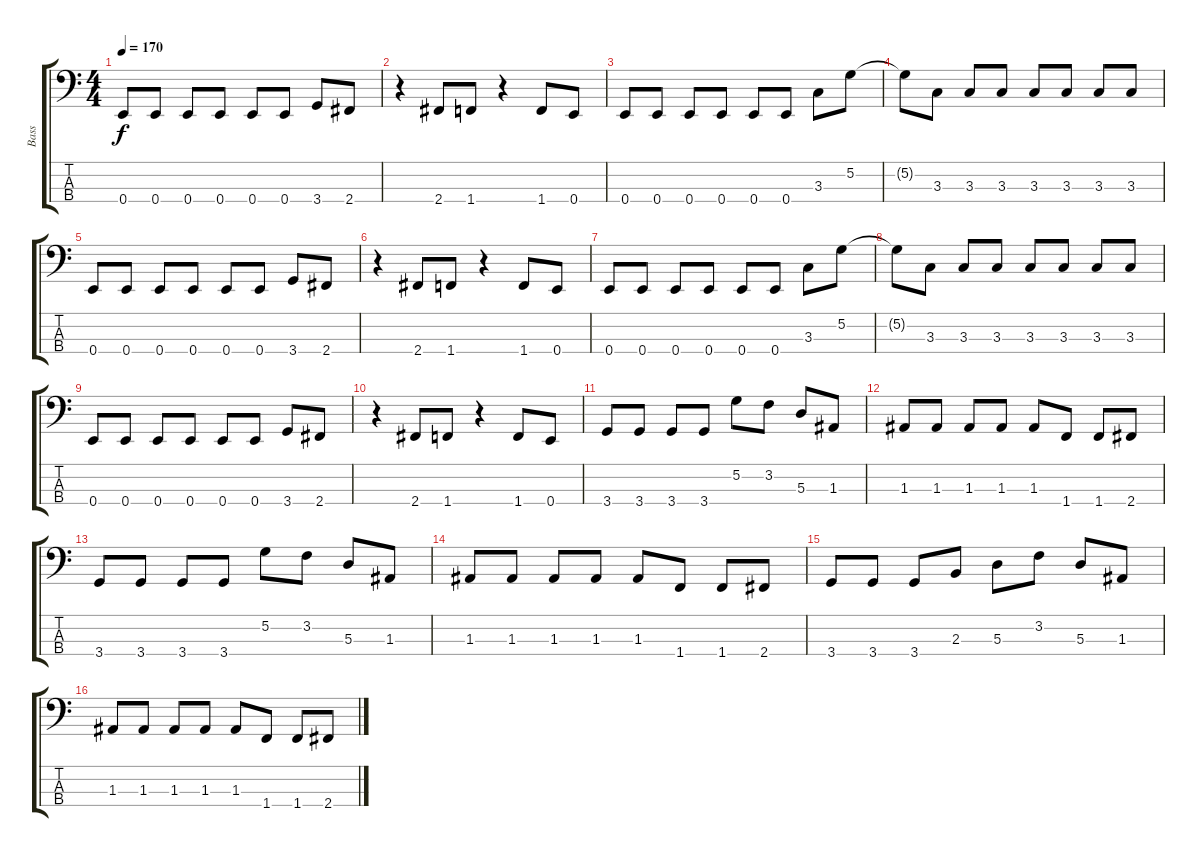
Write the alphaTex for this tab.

\track ("Bass" "Bass") {instrument electricbasspick}
\staff {score tabs}
\tuning (G2 D2 A1 E1) {hide}
\ts (4 4)
\tempo 170
\clef f4
\ks c
0.4.8{dy f} 0.4.8 0.4.8 0.4.8 0.4.8 0.4.8 3.4.8 2.4.8 |
r.4 2.4.8 1.4.8 r.4 1.4.8 0.4.8 |
0.4.8 0.4.8 0.4.8 0.4.8 0.4.8 0.4.8 3.3.8 5.2.8 |
5.2{t}.8 3.3.8 3.3.8 3.3.8 3.3.8 3.3.8 3.3.8 3.3.8 |
0.4.8 0.4.8 0.4.8 0.4.8 0.4.8 0.4.8 3.4.8 2.4.8 |
r.4 2.4.8 1.4.8 r.4 1.4.8 0.4.8 |
0.4.8 0.4.8 0.4.8 0.4.8 0.4.8 0.4.8 3.3.8 5.2.8 |
5.2{t}.8 3.3.8 3.3.8 3.3.8 3.3.8 3.3.8 3.3.8 3.3.8 |
0.4.8 0.4.8 0.4.8 0.4.8 0.4.8 0.4.8 3.4.8 2.4.8 |
r.4 2.4.8 1.4.8 r.4 1.4.8 0.4.8 |
3.4.8 3.4.8 3.4.8 3.4.8 5.2.8 3.2.8 5.3.8 1.3.8 |
1.3.8 1.3.8 1.3.8 1.3.8 1.3.8 1.4.8 1.4.8 2.4.8 |
3.4.8 3.4.8 3.4.8 3.4.8 5.2.8 3.2.8 5.3.8 1.3.8 |
1.3.8 1.3.8 1.3.8 1.3.8 1.3.8 1.4.8 1.4.8 2.4.8 |
3.4.8 3.4.8 3.4.8 2.3.8 5.3.8 3.2.8 5.3.8 1.3.8 |
1.3.8 1.3.8 1.3.8 1.3.8 1.3.8 1.4.8 1.4.8 2.4.8
